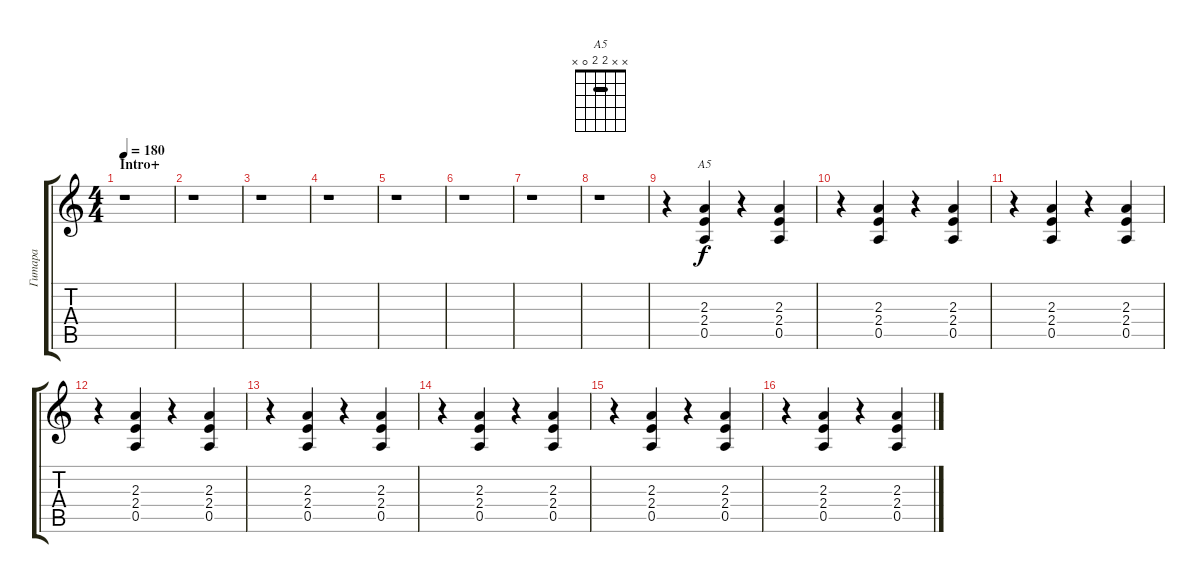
\track ("Гитара" "Гитара") {instrument overdrivenguitar}
\staff {score tabs}
\tuning (E4 B3 G3 D3 A2 E2) {hide}
\chord ("A5" x x 2 2 0 x) {barre 2}
\ts (4 4)
\section ("" "Intro+")
\tempo 180
\clef g2
\ks c
r.1{dy f} |
r.1 |
r.1 |
r.1 |
r.1 |
r.1 |
r.1 |
r.1 |
r.4 (2.3 2.4 0.5).4{ch "A5" volume 16} r.4 (2.3 2.4 0.5).4 |
r.4 (2.3 2.4 0.5).4 r.4 (2.3 2.4 0.5).4 |
r.4 (2.3 2.4 0.5).4 r.4 (2.3 2.4 0.5).4 |
r.4 (2.3 2.4 0.5).4 r.4 (2.3 2.4 0.5).4 |
r.4 (2.3 2.4 0.5).4 r.4 (2.3 2.4 0.5).4 |
r.4 (2.3 2.4 0.5).4 r.4 (2.3 2.4 0.5).4 |
r.4 (2.3 2.4 0.5).4 r.4 (2.3 2.4 0.5).4 |
r.4 (2.3 2.4 0.5).4 r.4 (2.3 2.4 0.5).4
